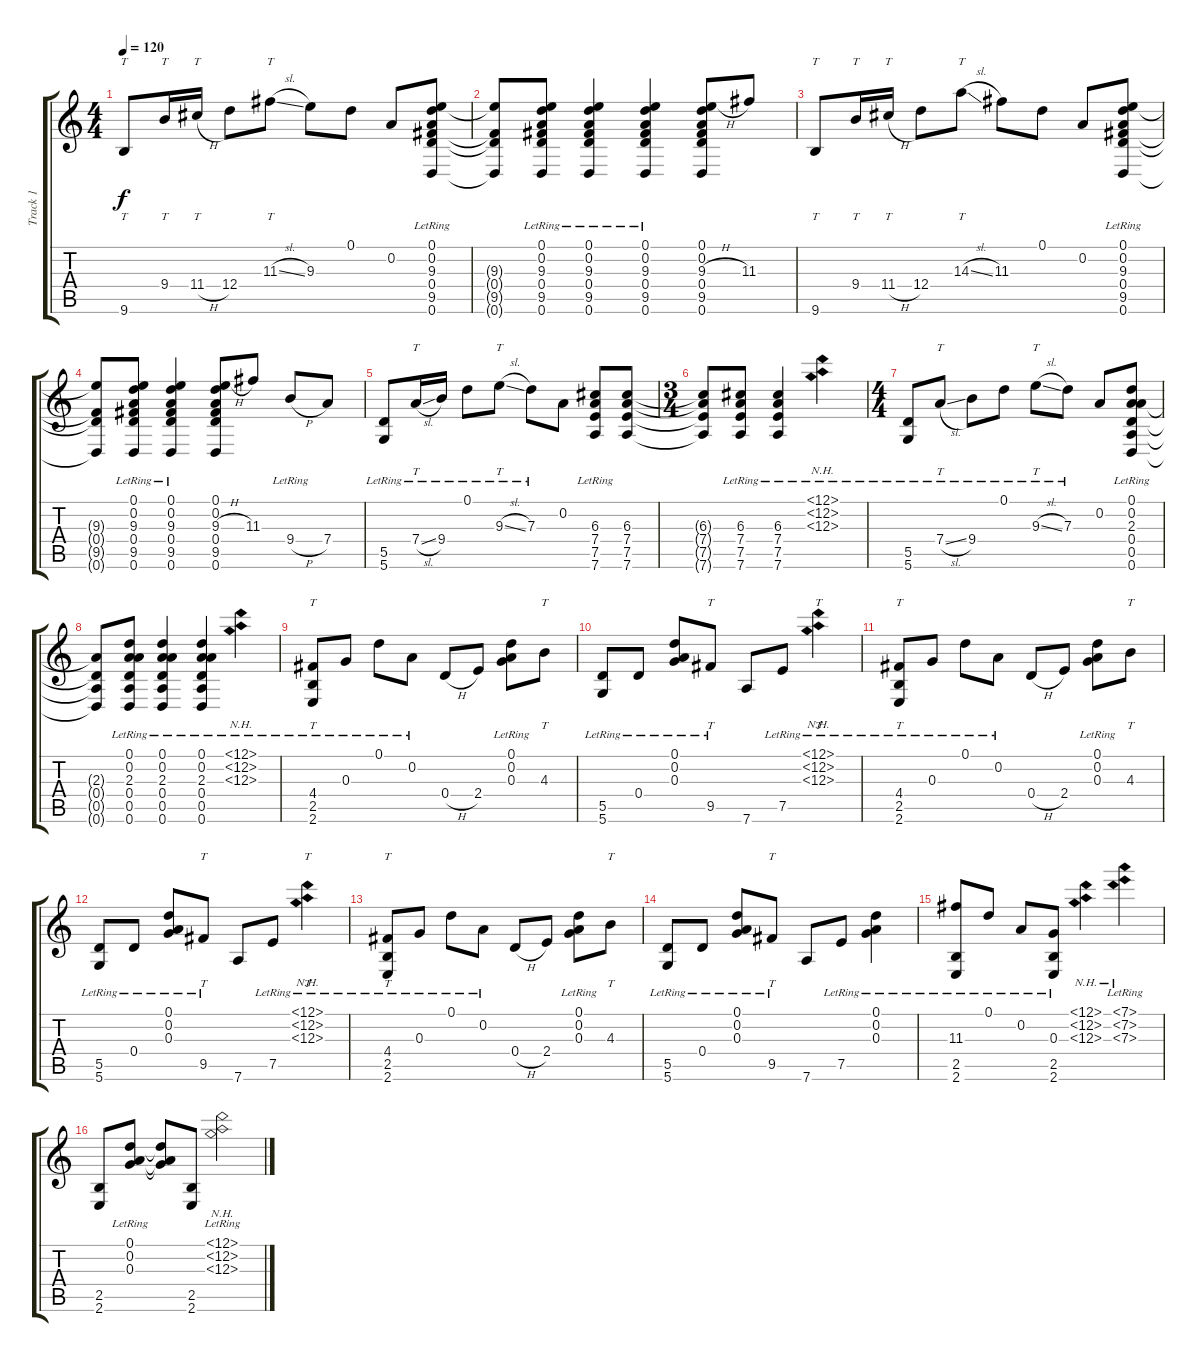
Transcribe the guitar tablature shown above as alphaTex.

\track ("Track 1" "Track 1") {instrument acousticguitarsteel}
\staff {score tabs}
\tuning (D4 A3 G3 D3 A2 D2) {hide}
\ts (4 4)
\tempo 120
\clef g2
\ks c
9.6.8{tt dy f} 9.4.16{tt} 11.4{h}.16{tt} 12.4.8 11.3{sl}.8{tt} 9.3.8 0.1.8 0.2.8 (0.1 0.2 9.3{lr} 0.4 9.5 0.6).8 |
(9.3{t} 0.4{t} 9.5{t} 0.6{t}).8 (0.1 0.2 9.3{lr} 0.4 9.5 0.6).8 (0.1 0.2 9.3{lr} 0.4 9.5 0.6).4 (0.1 0.2 9.3{lr} 0.4 9.5 0.6).4 (0.1 0.2 9.3{h} 0.4 9.5 0.6).8 11.3.8 |
9.6.8{tt} 9.4.16{tt} 11.4{h}.16{tt} 12.4.8 14.3{sl}.8{tt} 11.3.8 0.1.8 0.2.8 (0.1 0.2 9.3{lr} 0.4 9.5 0.6).8 |
(9.3{t} 0.4{t} 9.5{t} 0.6{t}).8 (0.1 0.2 9.3{lr} 0.4 9.5 0.6).8 (0.1 0.2 9.3{lr} 0.4 9.5 0.6).4 (0.1 0.2 9.3{h} 0.4 9.5 0.6).8 11.3.8 9.4{h lr}.8 7.4.8 |
(5.5{lr} 5.6).8 7.4{sl lr}.16{tt} 9.4{lr}.16 0.1{lr}.8 9.3{sl lr}.8{tt} 7.3{lr}.8 0.2.8 (6.3{lr} 7.4 7.5 7.6).8 (6.3 7.4 7.5 7.6).8 |
\ts (3 4)
(6.3{t} 7.4{t} 7.5{t} 7.6{t}).8 (6.3{lr} 7.4 7.5 7.6).8 (6.3{lr} 7.4 7.5 7.6).4 (12.1{nh} 12.2{nh} 12.3{nh lr}).4 |
\ts (4 4)
(5.5{lr} 5.6).8 7.4{sl lr}.8{tt} 9.4{lr}.8 0.1{lr}.8 9.3{sl lr}.8{tt} 7.3{lr}.8 0.2.8 (0.1 0.2 2.3{lr} 0.4 0.5 0.6).8 |
(2.3{t} 0.4{t} 0.5{t} 0.6{t}).8 (0.1 0.2 2.3{lr} 0.4 0.5 0.6).8 (0.1 0.2 2.3{lr} 0.4 0.5 0.6).4 (0.1 0.2 2.3{lr} 0.4 0.5 0.6).4 (12.1{nh lr} 12.2{nh} 12.3{nh}).4 |
(4.4{lr} 2.5 2.6).8{tt} 0.3{lr}.8 0.1{lr}.8 0.2{lr}.8 0.4{h}.8 2.4.8 (0.1 0.2 0.3{lr}).8 4.3.8{tt} |
(5.5{lr} 5.6).8 0.4{lr}.8 (0.1 0.2 0.3{lr}).8 9.5{lr}.8{tt} 7.6.8 7.5{lr}.8 (12.1{nh lr} 12.2{nh} 12.3{nh lr}).4{tt} |
(4.4{lr} 2.5 2.6).8{tt} 0.3{lr}.8 0.1{lr}.8 0.2{lr}.8 0.4{h}.8 2.4.8 (0.1 0.2 0.3{lr}).8 4.3.8{tt} |
(5.5{lr} 5.6).8 0.4{lr}.8 (0.1 0.2 0.3{lr}).8 9.5{lr}.8{tt} 7.6.8 7.5{lr}.8 (12.1{nh lr} 12.2{nh} 12.3{nh lr}).4{tt} |
(4.4{lr} 2.5 2.6).8{tt} 0.3{lr}.8 0.1{lr}.8 0.2{lr}.8 0.4{h}.8 2.4.8 (0.1 0.2 0.3{lr}).8 4.3.8{tt} |
(5.5{lr} 5.6).8 0.4{lr}.8 (0.1 0.2 0.3{lr}).8 9.5{lr}.8{tt} 7.6.8 7.5{lr}.8 (0.1{lr} 0.2 0.3{lr}).4 |
(11.3{lr} 2.5 2.6).8 0.1{lr}.8 0.2{lr}.8 (0.3{lr} 2.5 2.6).8 (12.1{nh} 12.2{nh} 12.3{nh}).4 (7.1{nh} 7.2{nh} 7.3{nh lr}).4 |
(2.5 2.6).8 (0.1 0.2 0.3{lr}).8 (0.1{t} 0.2{t} 0.3{t}).8 (2.5 2.6).8 (12.1{nh} 12.2{nh} 12.3{nh lr}).2
